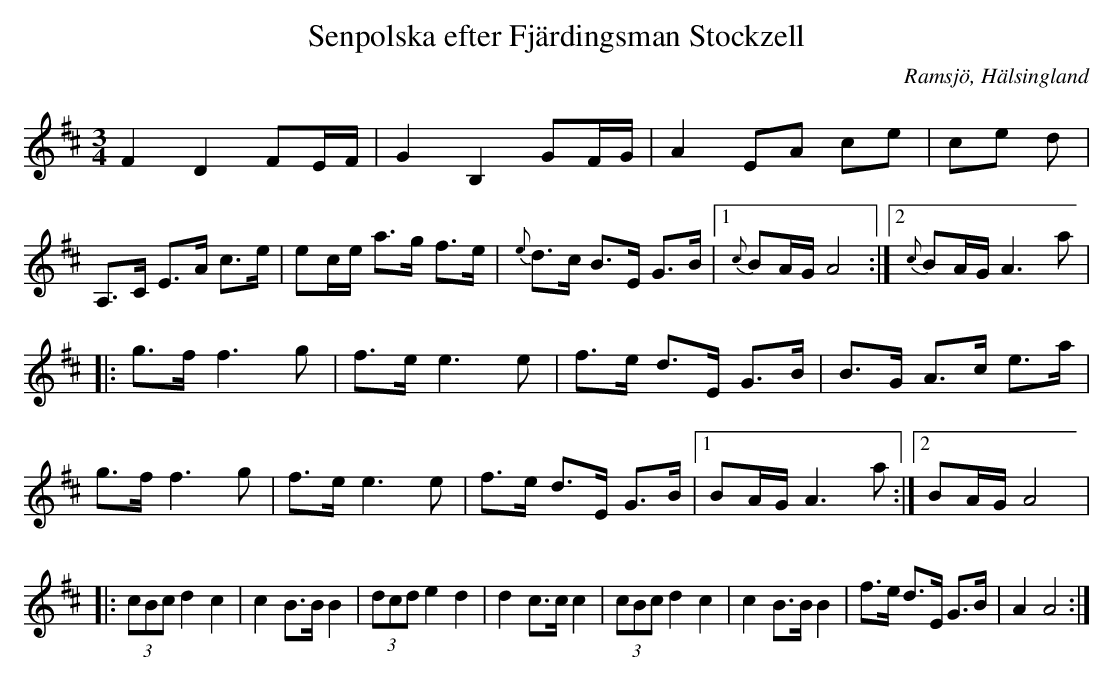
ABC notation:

X:1
T: Senpolska efter Fjärdingsman Stockzell
O: Ramsjö, Hälsingland
M:3/4
L:1/8
K:D
F2 D2 FE/F/|G2 B,2 GF/G/|A2 EA ce|ce d|A,>C E>A c>e|ec/e/ a>g f>e| {e}d>c B>E G>B |1 {c}BA/G/ A4:|2{c}BA/G/ A2>a2|
|:g>f f2>g2|f>e e2>e2|f>e d>E G>B|B>G A>c e>a|g>f f2>g2|f>e e2>e2|f>e d>E G>B|1 BA/G/ A2>a2:|2 BA/G/ A4|
|:(3cBc d2 c2|c2 B>B B2|(3dcd e2 d2|d2 c>c c2|(3cBc d2 c2|c2 B>B B2|f>e d>E G>B|A2 A4:|
